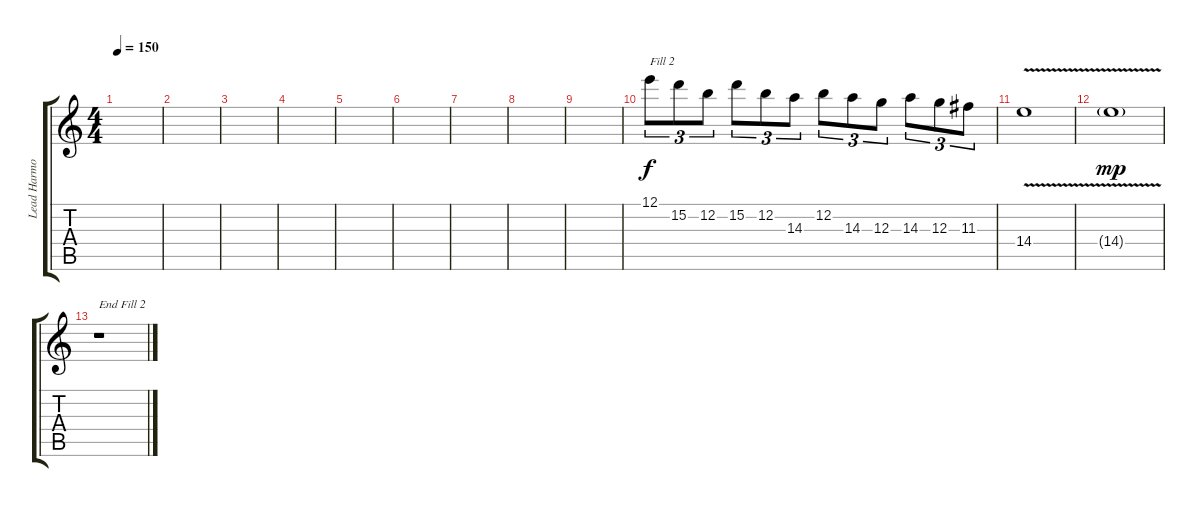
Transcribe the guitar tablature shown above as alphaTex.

\track ("Lead Harmony 2" "Lead Harmo") {instrument distortionguitar}
\staff {score tabs}
\tuning (E4 B3 G3 D3 A2 E2) {hide}
\ts (4 4)
\tempo 150
\clef g2
\ks c
|
|
|
|
|
|
|
|
|
12.1.8{tu (3 2) txt "Fill 2"} 15.2.8{tu (3 2)} 12.2.8{tu (3 2)} 15.2.8{tu (3 2)} 12.2.8{tu (3 2)} 14.3.8{tu (3 2)} 12.2.8{tu (3 2)} 14.3.8{tu (3 2)} 12.3.8{tu (3 2)} 14.3.8{tu (3 2)} 12.3.8{tu (3 2)} 11.3.8{tu (3 2)} |
14.4{v}.1 |
14.4{v g}.1{dy mp} |
r.1{txt "End Fill 2"}
